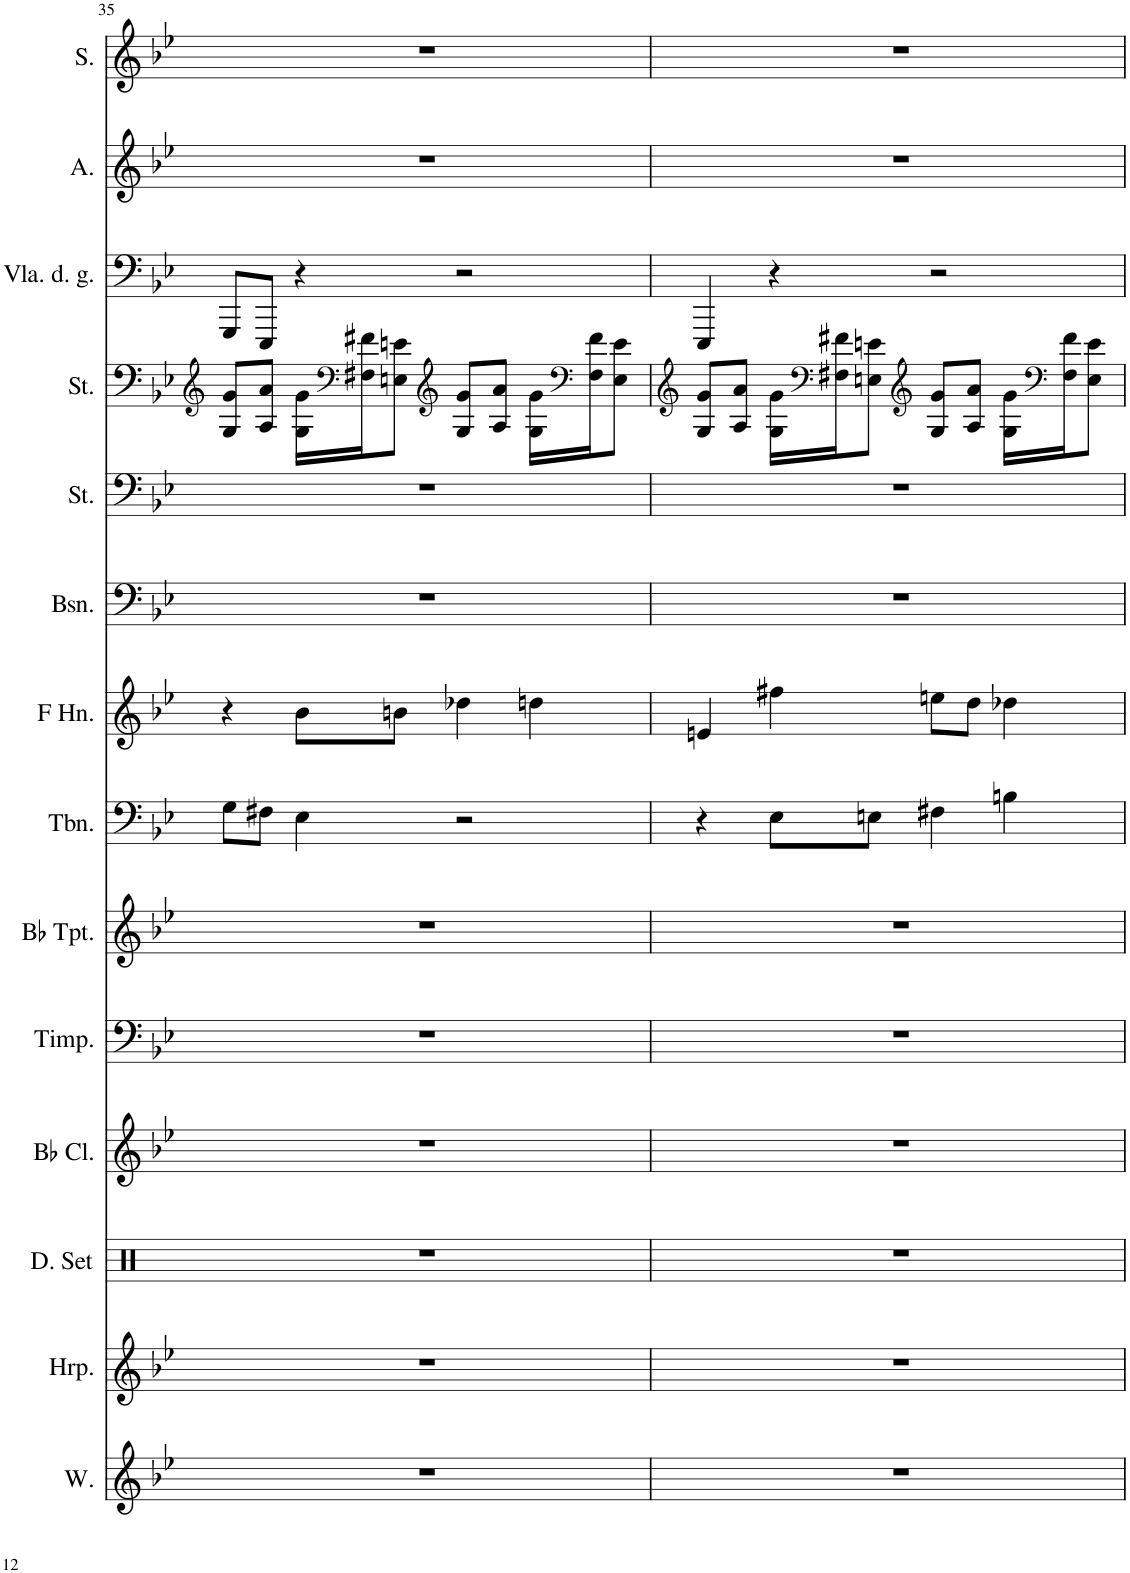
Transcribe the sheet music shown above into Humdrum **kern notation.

**kern	**kern	**kern	**kern	**kern	**kern	**kern	**kern	**kern	**kern	**kern	**kern	**kern	**kern
*part14	*part13	*part12	*part11	*part10	*part9	*part8	*part7	*part6	*part5	*part4	*part3	*part2	*part1
*staff14	*staff13	*staff12	*staff11	*staff10	*staff9	*staff8	*staff7	*staff6	*staff5	*staff4	*staff3	*staff2	*staff1
*I"Winds, Flute	*I"Harp, Harp	*I"Drumset, feedback appreciated	*I"Bb Clarinet, Clarinet	*I"Timpani, Timpani	*I"Bb Trumpet, The Midi Zone	*I"Trombone, Trombone	*I"Horn in F, Brv13@aol.com	*I"Bassoon, Brandon Vidal	*I"Strings, sequenced by	*I"Strings, EPISODE I	*I"Viola da gamba, The Phantom Menace	*I"Alto, Duel of the Fates	*I"Soprano, John William's
*I'W.	*I'Hrp.	*I'D. Set	*I'Bb Cl.	*I'Timp.	*I'Bb Tpt.	*I'Tbn.	*	*I'Bsn.	*I'St.	*I'St.	*I'Vla. d. g.	*I'A.	*I'S.
!!LO:PB:g=z
*clefG2	*clefG2	*clefX	*clefG2	*clefF4	*clefG2	*clefF4	*clefG2	*clefF4	*clefF4	*clefG2	*clefF4	*clefG2	*clefG2
*	*	*	*Trd1c2	*	*Trd1c2	*	*Trd4c7	*	*	*	*	*	*
*k[b-e-]	*k[b-e-]	*k[]	*k[b-e-]	*k[b-e-]	*k[b-e-]	*k[b-e-]	*k[b-e-]	*k[b-e-]	*k[b-e-]	*k[b-e-]	*k[b-e-]	*k[b-e-]	*k[b-e-]
*M4/4	*M4/4	*M4/4	*M4/4	*M4/4	*M4/4	*M4/4	*M4/4	*M4/4	*M4/4	*M4/4	*M4/4	*M4/4	*M4/4
=35	=35	=35	=35	=35	=35	=35	=35	=35	=35	=35	=35	=35	=35
1r	1r	1r	1r	1r	1r	8G\L	4r	1r	1r	8G/ 8g/L	8GGG/L	1r	1r
.	.	.	.	.	.	8F#X\J	.	.	.	8A/ 8a/J	8EEE-/J	.	.
.	.	.	.	.	.	4E-\	8b-\L	.	.	16G\ 16g\LL	4r	.	.
*	*	*	*	*	*	*	*	*	*	*clefF4	*	*	*
.	.	.	.	.	.	.	.	.	.	16F#X\ 16f#X\J	.	.	.
.	.	.	.	.	.	.	8bn\J	.	.	8En\ 8en\J	.	.	.
*	*	*	*	*	*	*	*	*	*	*clefG2	*	*	*
.	.	.	.	.	.	2r	4dd-X\	.	.	8G/ 8g/L	2r	.	.
.	.	.	.	.	.	.	.	.	.	8A/ 8a/J	.	.	.
.	.	.	.	.	.	.	4ddn\	.	.	16G\ 16g\LL	.	.	.
*	*	*	*	*	*	*	*	*	*	*clefF4	*	*	*
.	.	.	.	.	.	.	.	.	.	16F#\ 16f#\J	.	.	.
.	.	.	.	.	.	.	.	.	.	8E\ 8e\J	.	.	.
=36	=36	=36	=36	=36	=36	=36	=36	=36	=36	=36	=36	=36	=36
*	*	*	*	*	*	*	*	*	*	*clefG2	*	*	*
1r	1r	1r	1r	1r	1r	4r	4en/	1r	1r	8G/ 8g/L	4EEE-/	1r	1r
.	.	.	.	.	.	.	.	.	.	8A/ 8a/J	.	.	.
.	.	.	.	.	.	8E-\L	4ff#X\	.	.	16G\ 16g\LL	4r	.	.
*	*	*	*	*	*	*	*	*	*	*clefF4	*	*	*
.	.	.	.	.	.	.	.	.	.	16F#X\ 16f#X\J	.	.	.
.	.	.	.	.	.	8En\J	.	.	.	8En\ 8en\J	.	.	.
*	*	*	*	*	*	*	*	*	*	*clefG2	*	*	*
.	.	.	.	.	.	4F#X\	8een\L	.	.	8G/ 8g/L	2r	.	.
.	.	.	.	.	.	.	8dd\J	.	.	8A/ 8a/J	.	.	.
.	.	.	.	.	.	4Bn\	4dd-X\	.	.	16G\ 16g\LL	.	.	.
*	*	*	*	*	*	*	*	*	*	*clefF4	*	*	*
.	.	.	.	.	.	.	.	.	.	16F#\ 16f#\J	.	.	.
.	.	.	.	.	.	.	.	.	.	8E\ 8e\J	.	.	.
=	=	=	=	=	=	=	=	=	=	=	=	=	=
*-	*-	*-	*-	*-	*-	*-	*-	*-	*-	*-	*-	*-	*-
